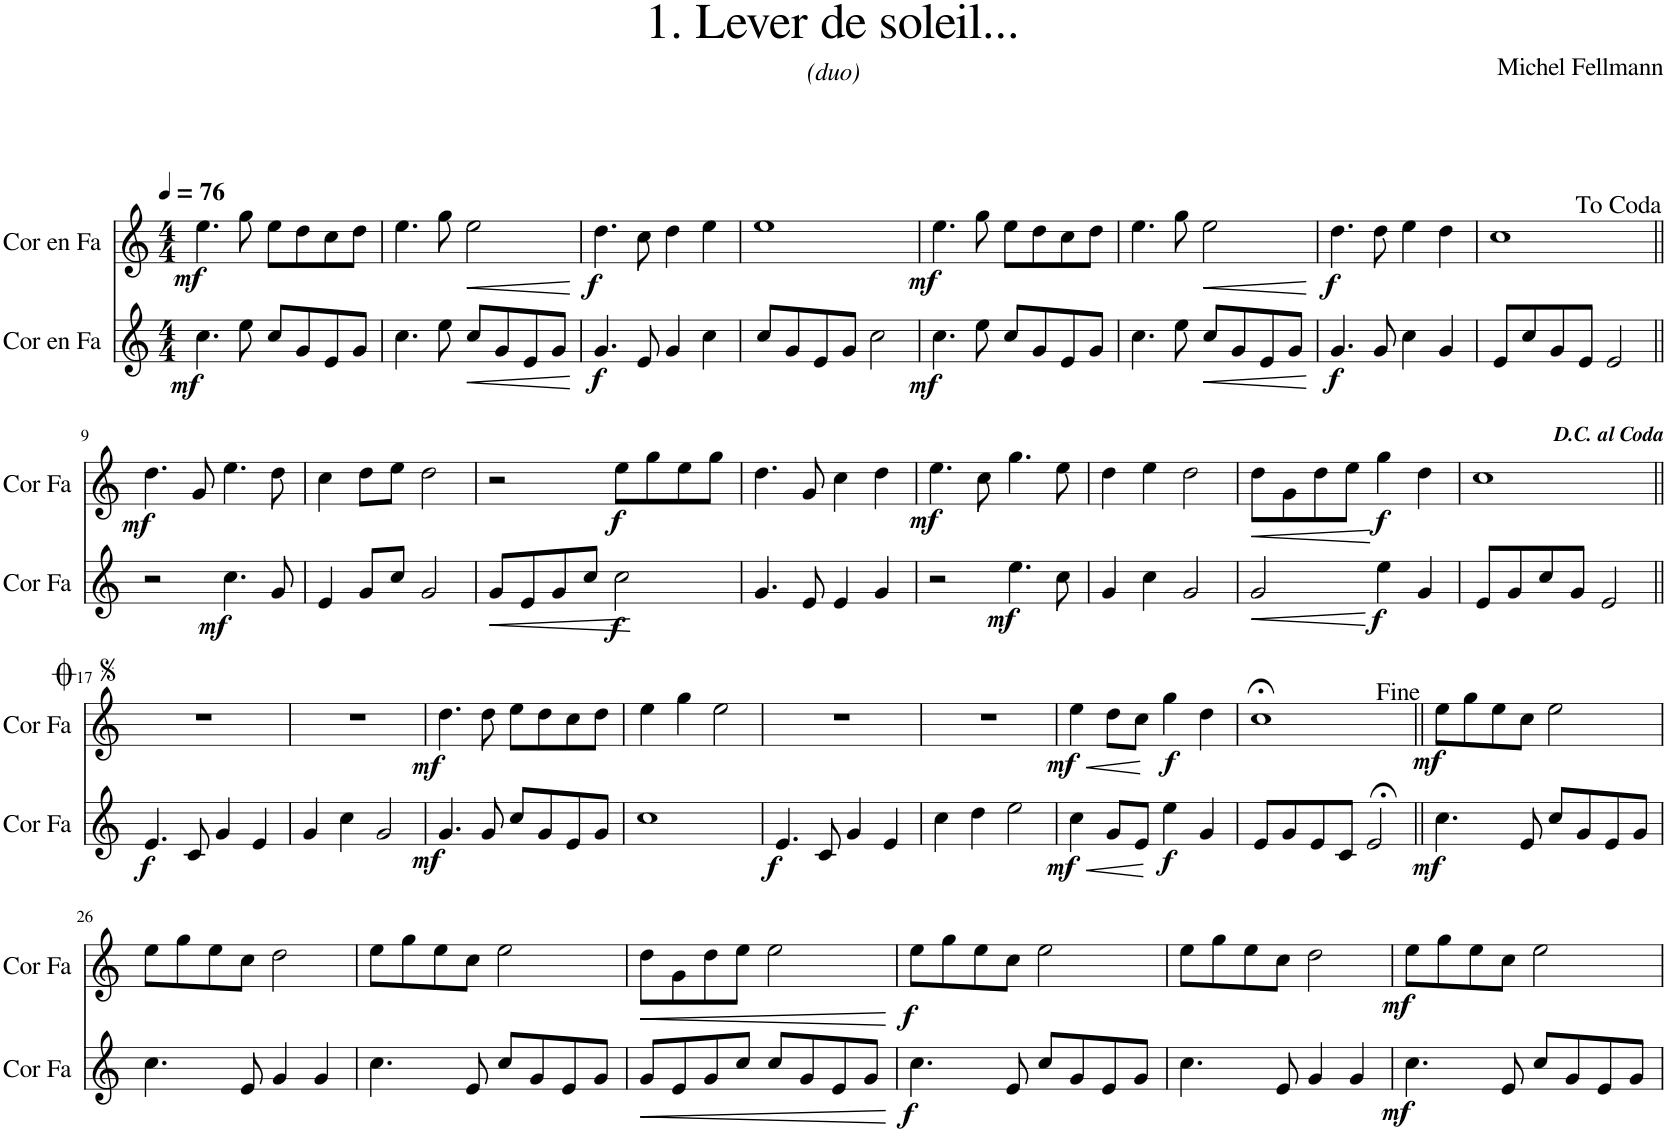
**kern	**dynam	**kern	**dynam
*part2	*part2	*part1	*part1
*staff2	*staff2	*staff1	*staff1
*I"Cor en Fa	*	*I"Cor en Fa	*
*I'Cor Fa	*	*I'Cor Fa	*
*clefG2	*	*clefG2	*
*Trd4c7	*	*Trd4c7	*
*k[]	*	*k[]	*
*M4/4	*	*M4/4	*
*MM76	*	*MM76	*
=1	=1	=1	=1
!	!LO:DY:b	!	!LO:DY:b
4.cc\	mf	4.ee\	mf
8ee\	.	8gg\	.
8cc/L	.	8ee\L	.
8g/	.	8dd\	.
8e/	.	8cc\	.
8g/J	.	8dd\J	.
=2	=2	=2	=2
4.cc\	.	4.ee\	.
8ee\	.	8gg\	.
!	!LO:HP:b	!	!LO:HP:b
8cc/L	<	2ee\	<
8g/	.	.	.
8e/	.	.	.
8g/J	.	.	.
.	[	.	[
=3	=3	=3	=3
!	!LO:DY:b	!	!LO:DY:b
4.g/	f	4.dd\	f
8e/	.	8cc\	.
4g/	.	4dd\	.
4cc\	.	4ee\	.
=4	=4	=4	=4
8cc/L	.	1ee	.
8g/	.	.	.
8e/	.	.	.
8g/J	.	.	.
2cc\	.	.	.
=5	=5	=5	=5
!	!LO:DY:b	!	!LO:DY:b
4.cc\	mf	4.ee\	mf
8ee\	.	8gg\	.
8cc/L	.	8ee\L	.
8g/	.	8dd\	.
8e/	.	8cc\	.
8g/J	.	8dd\J	.
=6	=6	=6	=6
4.cc\	.	4.ee\	.
8ee\	.	8gg\	.
!	!LO:HP:b	!	!LO:HP:b
8cc/L	<	2ee\	<
8g/	.	.	.
8e/	.	.	.
8g/J	.	.	.
.	[	.	[
=7	=7	=7	=7
!	!LO:DY:b	!	!LO:DY:b
4.g/	f	4.dd\	f
8g/	.	8dd\	.
4cc\	.	4ee\	.
4g/	.	4dd\	.
=8	=8	=8	=8
8e/L	.	1cc	.
8cc/	.	.	.
8g/	.	.	.
8e/J	.	.	.
2e/	.	.	.
!!LO:LB:g=z
=9||	=9||	=9||	=9||
!	!	!	!LO:DY:b
2r	.	4.dd\	mf
.	.	8g/	.
!	!LO:DY:b	!	!
4.cc\	mf	4.ee\	.
8g/	.	8dd\	.
=10	=10	=10	=10
4e/	.	4cc\	.
8g/L	.	8dd\L	.
8cc/J	.	8ee\J	.
2g/	.	2dd\	.
=11	=11	=11	=11
!	!LO:HP:b	!	!
8g/L	<	2r	.
8e/	.	.	.
8g/	.	.	.
8cc/J	.	.	.
!	!LO:DY:b	!	!LO:DY:b
2cc\	f	8ee\L	f
.	.	8gg\	.
.	.	8ee\	.
.	.	8gg\J	.
.	[	.	.
=12	=12	=12	=12
4.g/	.	4.dd\	.
8e/	.	8g/	.
4e/	.	4cc\	.
4g/	.	4dd\	.
=13	=13	=13	=13
!	!	!	!LO:DY:b
2r	.	4.ee\	mf
.	.	8cc\	.
!	!LO:DY:b	!	!
4.ee\	mf	4.gg\	.
8cc\	.	8ee\	.
=14	=14	=14	=14
4g/	.	4dd\	.
4cc\	.	4ee\	.
2g/	.	2dd\	.
=15	=15	=15	=15
!	!LO:HP:b	!	!LO:HP:b
2g/	<	8dd\L	<
.	.	8g\	.
.	.	8dd\	.
.	.	8ee\J	.
!	!LO:DY:b	!	!LO:DY:b
4ee\	f	4gg\	f
4g/	.	4dd\	.
.	[	.	[
=16	=16	=16	=16
8e/L	.	1cc	.
8g/	.	.	.
8cc/	.	.	.
8g/J	.	.	.
2e/	.	.	.
!!LO:LB:g=z
=17||	=17||	=17||	=17||
!	!LO:DY:b	!	!
4.e/	f	1r	.
8c/	.	.	.
4g/	.	.	.
4e/	.	.	.
=18	=18	=18	=18
4g/	.	1r	.
4cc\	.	.	.
2g/	.	.	.
=19	=19	=19	=19
!	!LO:DY:b	!	!LO:DY:b
4.g/	mf	4.dd\	mf
8g/	.	8dd\	.
8cc/L	.	8ee\L	.
8g/	.	8dd\	.
8e/	.	8cc\	.
8g/J	.	8dd\J	.
=20	=20	=20	=20
1cc	.	4ee\	.
.	.	4gg\	.
.	.	2ee\	.
=21	=21	=21	=21
!	!LO:DY:b	!	!
4.e/	f	1r	.
8c/	.	.	.
4g/	.	.	.
4e/	.	.	.
=22	=22	=22	=22
4cc\	.	1r	.
4dd\	.	.	.
2ee\	.	.	.
=23	=23	=23	=23
!	!LO:HP:b	!	!LO:HP:b
!	!LO:DY:n=1:b	!	!LO:DY:n=1:b
4cc\	< mf	4ee\	< mf
8g/L	.	8dd\L	.
8e/J	.	8cc\J	.
!	!LO:DY:n=2:b	!	!LO:DY:n=2:b
4ee\	f	4gg\	f
4g/	.	4dd\	.
.	[	.	[
=24	=24	=24	=24
8e/L	.	1cc;<	.
8g/	.	.	.
8e/	.	.	.
8c/J	.	.	.
2e;</	.	.	.
=25||	=25||	=25||	=25||
!	!LO:DY:b	!	!LO:DY:b
4.cc\	mf	8ee\L	mf
.	.	8gg\	.
.	.	8ee\	.
8e/	.	8cc\J	.
8cc/L	.	2ee\	.
8g/	.	.	.
8e/	.	.	.
8g/J	.	.	.
!!LO:LB:g=z
=26	=26	=26	=26
4.cc\	.	8ee\L	.
.	.	8gg\	.
.	.	8ee\	.
8e/	.	8cc\J	.
4g/	.	2dd\	.
4g/	.	.	.
=27	=27	=27	=27
4.cc\	.	8ee\L	.
.	.	8gg\	.
.	.	8ee\	.
8e/	.	8cc\J	.
8cc/L	.	2ee\	.
8g/	.	.	.
8e/	.	.	.
8g/J	.	.	.
=28	=28	=28	=28
!	!LO:HP:b	!	!LO:HP:b
8g/L	<	8dd\L	<
8e/	.	8g\	.
8g/	.	8dd\	.
8cc/J	.	8ee\J	.
8cc/L	.	2ee\	.
8g/	.	.	.
8e/	.	.	.
8g/J	.	.	.
.	[	.	[
=29	=29	=29	=29
!	!LO:DY:b	!	!LO:DY:b
4.cc\	f	8ee\L	f
.	.	8gg\	.
.	.	8ee\	.
8e/	.	8cc\J	.
8cc/L	.	2ee\	.
8g/	.	.	.
8e/	.	.	.
8g/J	.	.	.
=30	=30	=30	=30
4.cc\	.	8ee\L	.
.	.	8gg\	.
.	.	8ee\	.
8e/	.	8cc\J	.
4g/	.	2dd\	.
4g/	.	.	.
=31	=31	=31	=31
!	!LO:DY:b	!	!LO:DY:b
4.cc\	mf	8ee\L	mf
.	.	8gg\	.
.	.	8ee\	.
8e/	.	8cc\J	.
8cc/L	.	2ee\	.
8g/	.	.	.
8e/	.	.	.
8g/J	.	.	.
=	=	=	=
*-	*-	*-	*-
